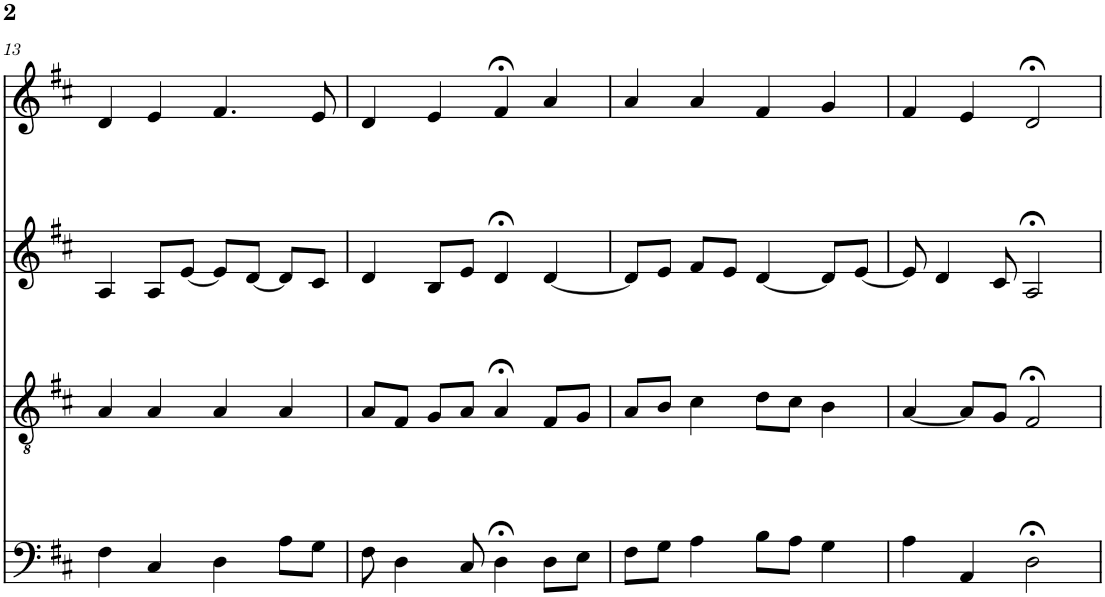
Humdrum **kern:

**kern	**kern	**kern	**kern
*part4	*part3	*part2	*part1
*staff4	*staff3	*staff2	*staff1
*I"bass	*I"tenor	*I"alto	*I"soprn
!!LO:PB:g=z
*clefF4	*clefGv2	*clefG2	*clefG2
*k[f#c#]	*k[f#c#]	*k[f#c#]	*k[f#c#]
*D:	*D:	*D:	*D:
*M4/4	*M4/4	*M4/4	*M4/4
=13	=13	=13	=13
4F#\	4A/	4A/	4d/
4C#/	4A/	8A/L	4e/
.	.	[8e/J	.
4D\	4A/	8e/L]	4.f#/
.	.	[8d/J	.
8A\L	4A/	8d/L]	.
8G\J	.	8c#/J	8e/
=14	=14	=14	=14
8F#\	8A/L	4d/	4d/
4D\	8F#/J	.	.
.	8G/L	8B/L	4e/
8C#/	8A/J	8e/J	.
4D;<\	4A;</	4d;</	4f#;</
8D\L	8F#/L	[4d/	4a/
8E\J	8G/J	.	.
=15	=15	=15	=15
8F#\L	8A/L	8d/L]	4a/
8G\J	8B/J	8e/J	.
4A\	4c#\	8f#/L	4a/
.	.	8e/J	.
8B\L	8d\L	[4d/	4f#/
8A\J	8c#\J	.	.
4G\	4B\	8d/L]	4g/
.	.	[8e/J	.
=16	=16	=16	=16
4A\	[4A/	8e/]	4f#/
.	.	4d/	.
4AA/	8A/L]	.	4e/
.	8G/J	8c#/	.
2D;<\	2F#;</	2A;</	2d;</
=	=	=	=
*-	*-	*-	*-
